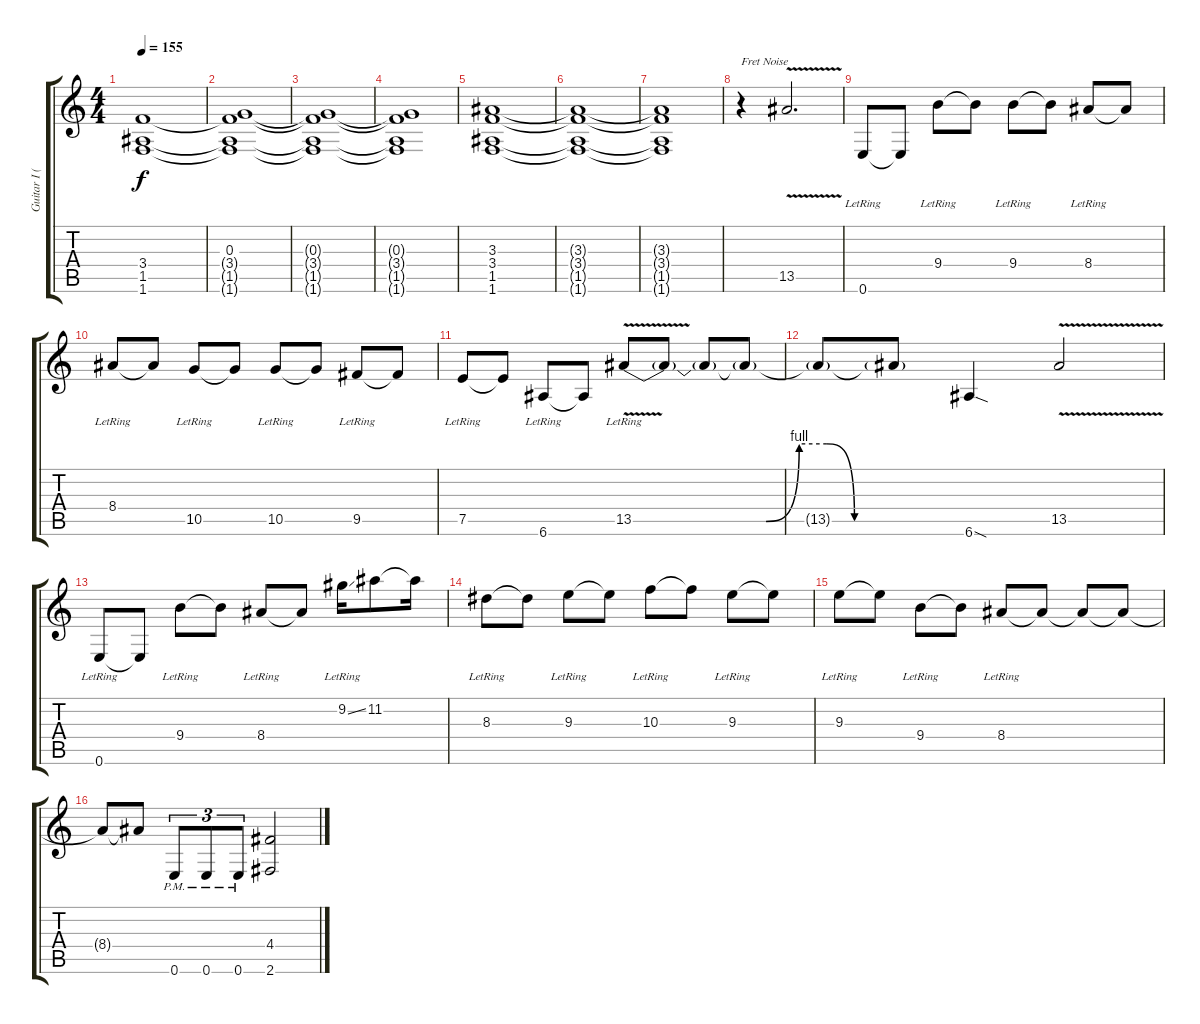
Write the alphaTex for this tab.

\track ("Guitar I (Lead)" "Guitar I (") {instrument distortionguitar}
\staff {score tabs}
\tuning (E4 B3 G3 D3 A2 E2) {hide}
\ts (4 4)
\tempo 155
\clef g2
\ks c
(3.4 1.5 1.6).1{dy f instrument distortionguitar} |
(0.3 3.4{t} 1.5{t} 1.6{t}).1 |
(0.3{t} 3.4{t} 1.5{t} 1.6{t}).1 |
(0.3{t} 3.4{t} 1.5{t} 1.6{t}).1 |
(3.3 3.4 1.5 1.6).1 |
(3.3{t} 3.4{t} 1.5{t} 1.6{t}).1 |
(3.3{t} 3.4{t} 1.5{t} 1.6{t}).1 |
r.4{txt "Fret Noise"} 13.5{v}.2{d} |
0.6{lr}.8 0.6{t}.8 9.4{lr}.8 9.4{t}.8 9.4{lr}.8 9.4{t}.8 8.4{lr}.8 8.4{t}.8 |
8.4{lr}.8 8.4{t}.8 10.5{lr}.8 10.5{t}.8 10.5{lr}.8 10.5{t}.8 9.5{lr}.8 9.5{t}.8 |
7.5{lr}.8 7.5{t}.8 6.6{lr}.8 6.6{t}.8 13.5{be (custom 0 0 10 0 24 0 30 4 35 4 40 0 60 0) v lr}.8 13.5{t}.8 13.5{t}.8 13.5{t}.8 |
13.5{t}.8 13.5{t}.8 6.6{sod}.4 13.5{v}.2 |
0.6{lr}.8 0.6{t}.8 9.4{lr}.8 9.4{t}.8 8.4{lr}.8 8.4{t}.8 9.2{ss lr}.16 11.2.8 11.2{t}.16 |
8.3{lr}.8 8.3{t}.8 9.3{lr}.8 9.3{t}.8 10.3{lr}.8 10.3{t}.8 9.3{lr}.8 9.3{t}.8 |
9.3{lr}.8 9.3{t}.8 9.4{lr}.8 9.4{t}.8 8.4{lr}.8 8.4{t}.8 8.4{t}.8 8.4{t}.8 |
8.4{t}.8 8.4{t}.8 0.6{pm}.8{tu (3 2)} 0.6{pm}.8{tu (3 2)} 0.6{pm}.8{tu (3 2)} (4.4 2.6).2
